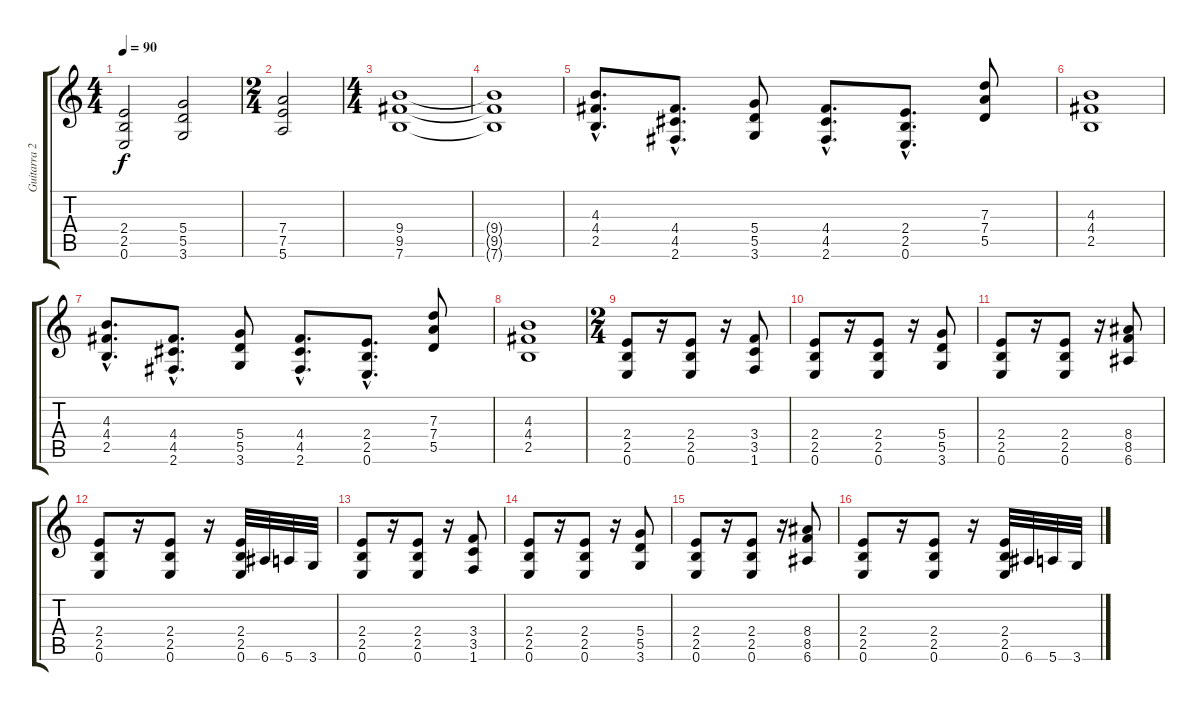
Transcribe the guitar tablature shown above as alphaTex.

\track ("Guitarra 2" "Guitarra 2") {instrument distortionguitar}
\staff {score tabs}
\tuning (E4 B3 G3 D3 A2 E2) {hide}
\ts (4 4)
\tempo 90
\clef g2
\ks c
(2.4 2.5 0.6).2{dy f} (5.4 5.5 3.6).2 |
\ts (2 4)
(7.4 7.5 5.6).2 |
\ts (4 4)
(9.4 9.5 7.6).1 |
(9.4{t} 9.5{t} 7.6{t}).1 |
(4.3{hac} 4.4{hac} 2.5{hac}).8{d} (4.4{hac} 4.5{hac} 2.6{hac}).8{d} (5.4 5.5 3.6).8 (4.4{hac} 4.5{hac} 2.6{hac}).8{d} (2.4{hac} 2.5{hac} 0.6{hac}).8{d} (7.3 7.4 5.5).8 |
(4.3 4.4 2.5).1 |
(4.3{hac} 4.4{hac} 2.5{hac}).8{d} (4.4{hac} 4.5{hac} 2.6{hac}).8{d} (5.4 5.5 3.6).8 (4.4{hac} 4.5{hac} 2.6{hac}).8{d} (2.4{hac} 2.5{hac} 0.6{hac}).8{d} (7.3 7.4 5.5).8 |
(4.3 4.4 2.5).1 |
\ts (2 4)
(2.4 2.5 0.6).8 r.16 (2.4 2.5 0.6).8 r.16 (3.4 3.5 1.6).8 |
(2.4 2.5 0.6).8 r.16 (2.4 2.5 0.6).8 r.16 (5.4 5.5 3.6).8 |
(2.4 2.5 0.6).8 r.16 (2.4 2.5 0.6).8 r.16 (8.4 8.5 6.6).8 |
(2.4 2.5 0.6).8 r.16 (2.4 2.5 0.6).8 r.16 (2.4 2.5 0.6).32 6.6.32 5.6.32 3.6.32 |
(2.4 2.5 0.6).8 r.16 (2.4 2.5 0.6).8 r.16 (3.4 3.5 1.6).8 |
(2.4 2.5 0.6).8 r.16 (2.4 2.5 0.6).8 r.16 (5.4 5.5 3.6).8 |
(2.4 2.5 0.6).8 r.16 (2.4 2.5 0.6).8 r.16 (8.4 8.5 6.6).8 |
(2.4 2.5 0.6).8 r.16 (2.4 2.5 0.6).8 r.16 (2.4 2.5 0.6).32 6.6.32 5.6.32 3.6.32
